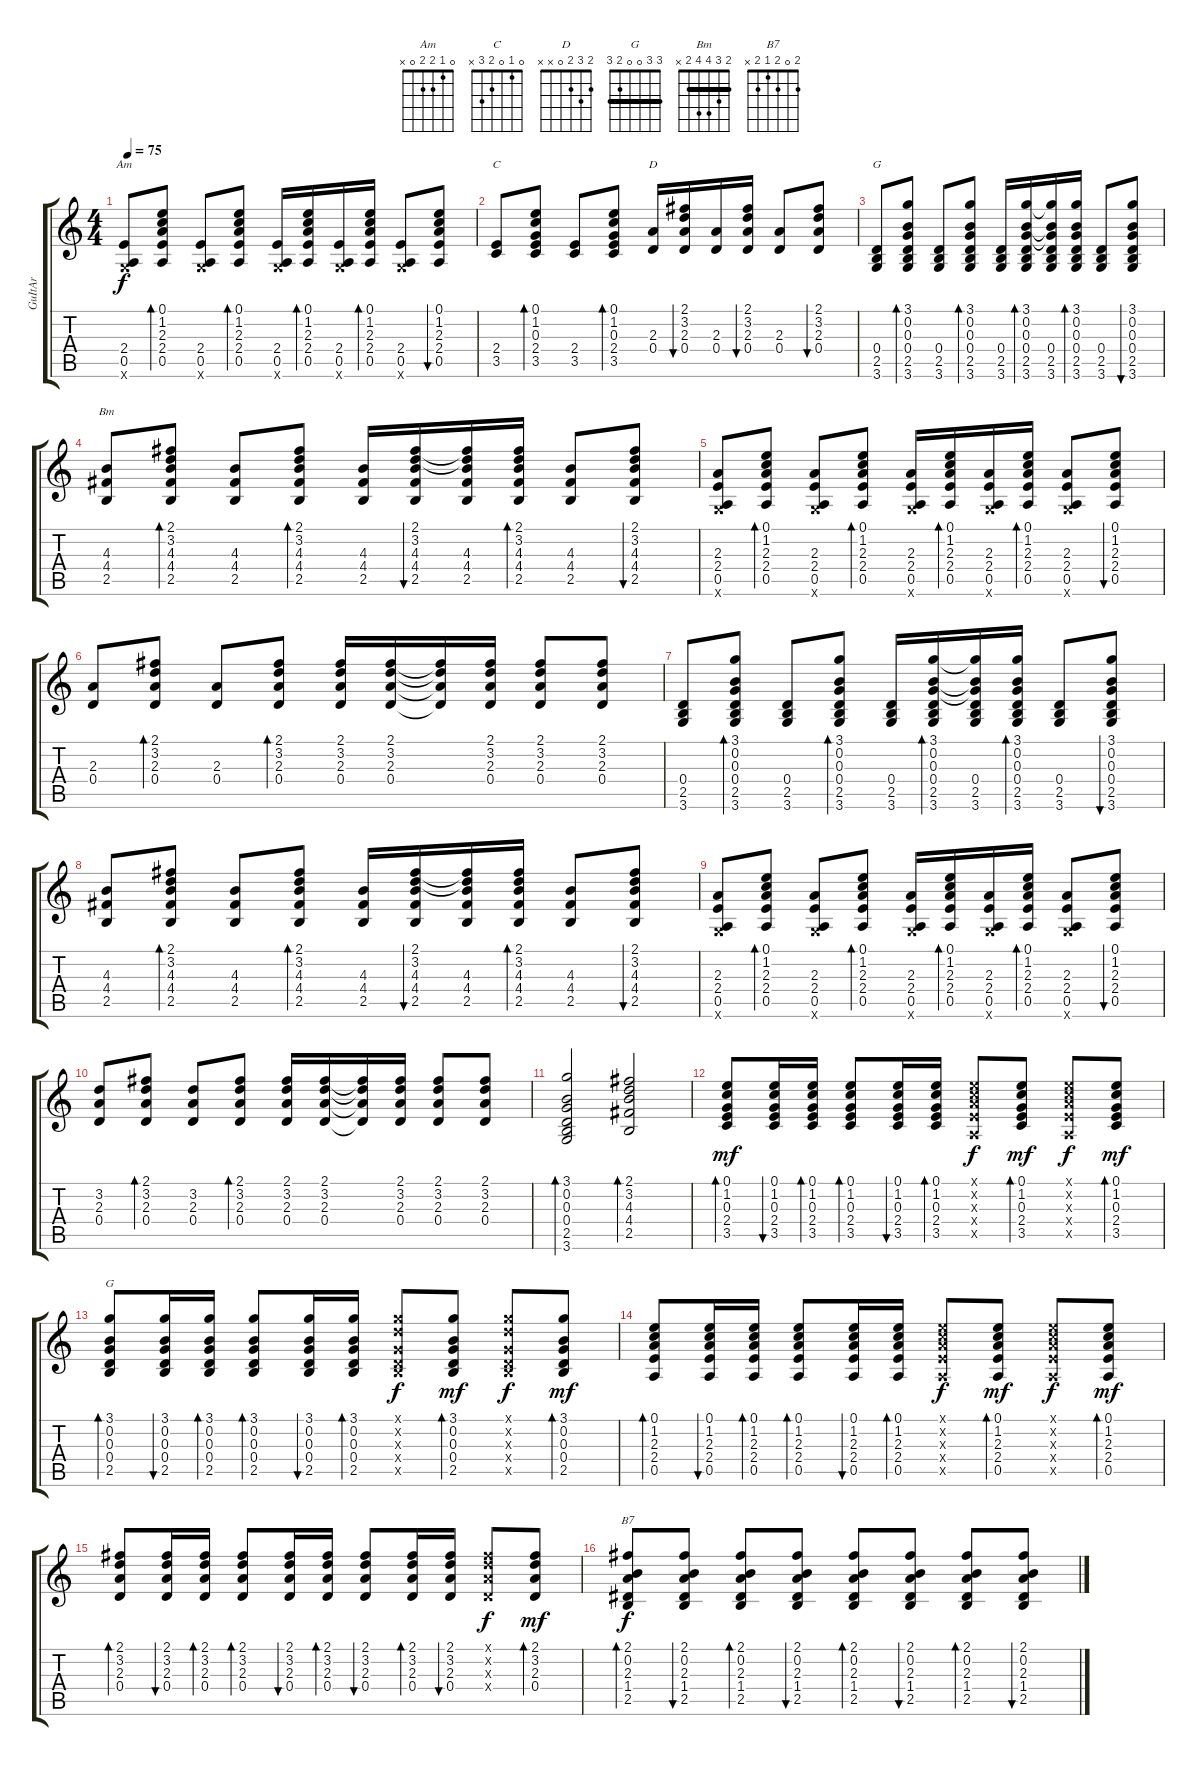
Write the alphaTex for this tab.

\track ("GuItAr" "GuItAr") {instrument acousticguitarsteel}
\staff {score tabs}
\tuning (E4 B3 G3 D3 A2 E2) {hide}
\chord ("Am" 0 1 2 2 0 x)
\chord ("C" 0 1 0 2 3 x)
\chord ("D" 2 3 2 0 x x)
\chord ("G" 3 0 0 0 2 3)
\chord ("Bm" 2 3 4 4 2 x) {barre 2}
\chord ("G" 3 3 0 0 2 3) {barre 3}
\chord ("B7" 2 0 2 1 2 x)
\ts (4 4)
\tempo 75
\clef g2
\ks c
(2.4 0.5 3.6{x}).8{ch "Am" dy f} (0.1 1.2 2.3 2.4 0.5).8{bd 30} (2.4 0.5 3.6{x}).8 (0.1 1.2 2.3 2.4 0.5).8{bd 30} (2.4 0.5 3.6{x}).16 (0.1 1.2 2.3 2.4 0.5).16{bd 30} (2.4 0.5 3.6{x}).16 (0.1 1.2 2.3 2.4 0.5).16{bd 30} (2.4 0.5 3.6{x}).8 (0.1 1.2 2.3 2.4 0.5).8{bu 30} |
(2.4 3.5).8{ch "C"} (0.1 1.2 0.3 2.4 3.5).8{bd 30} (2.4 3.5).8 (0.1 1.2 0.3 2.4 3.5).8{bd 30} (2.3 0.4).16{ch "D"} (2.1 3.2 2.3 0.4).16{bu 30} (2.3 0.4).16 (2.1 3.2 2.3 0.4).16{bu 30} (2.3 0.4).8 (2.1 3.2 2.3 0.4).8{bu 30} |
(0.4 2.5 3.6).8{ch "G"} (3.1 0.2 0.3 0.4 2.5 3.6).8{bd 30} (0.4 2.5 3.6).8 (3.1 0.2 0.3 0.4 2.5 3.6).8{bd 30} (0.4 2.5 3.6).16 (3.1 0.2 0.3 0.4 2.5 3.6).16{bd 30} (3.1{t} 0.2{t} 0.3{t} 0.4 2.5 3.6).16 (3.1 0.2 0.3 0.4 2.5 3.6).16{bd 30} (0.4 2.5 3.6).8 (3.1 0.2 0.3 0.4 2.5 3.6).8{bu 30} |
(4.3 4.4 2.5).8{ch "Bm"} (2.1 3.2 4.3 4.4 2.5).8{bd 30} (4.3 4.4 2.5).8 (2.1 3.2 4.3 4.4 2.5).8{bd 30} (4.3 4.4 2.5).16 (2.1 3.2 4.3 4.4 2.5).16{bu 30} (2.1{t} 3.2{t} 4.3 4.4 2.5).16 (2.1 3.2 4.3 4.4 2.5).16{bd 30} (4.3 4.4 2.5).8 (2.1 3.2 4.3 4.4 2.5).8{bu 30} |
(2.3 2.4 0.5 3.6{x}).8 (0.1 1.2 2.3 2.4 0.5).8{bd 30} (2.3 2.4 0.5 3.6{x}).8 (0.1 1.2 2.3 2.4 0.5).8{bd 30} (2.3 2.4 0.5 3.6{x}).16 (0.1 1.2 2.3 2.4 0.5).16{bd 30} (2.3 2.4 0.5 3.6{x}).16 (0.1 1.2 2.3 2.4 0.5).16{bd 30} (2.3 2.4 0.5 3.6{x}).8 (0.1 1.2 2.3 2.4 0.5).8{bu 30} |
(2.3 0.4).8 (2.1 3.2 2.3 0.4).8{bd 30} (2.3 0.4).8 (2.1 3.2 2.3 0.4).8{bd 30} (2.1 3.2 2.3 0.4).16 (2.1 3.2 2.3 0.4).16 (2.1{t} 3.2{t} 2.3{t} 0.4{t}).16 (2.1 3.2 2.3 0.4).16 (2.1 3.2 2.3 0.4).8 (2.1 3.2 2.3 0.4).8 |
(0.4 2.5 3.6).8 (3.1 0.2 0.3 0.4 2.5 3.6).8{bd 30} (0.4 2.5 3.6).8 (3.1 0.2 0.3 0.4 2.5 3.6).8{bd 30} (0.4 2.5 3.6).16 (3.1 0.2 0.3 0.4 2.5 3.6).16{bd 30} (3.1{t} 0.2{t} 0.3{t} 0.4 2.5 3.6).16 (3.1 0.2 0.3 0.4 2.5 3.6).16{bd 30} (0.4 2.5 3.6).8 (3.1 0.2 0.3 0.4 2.5 3.6).8{bu 30} |
(4.3 4.4 2.5).8 (2.1 3.2 4.3 4.4 2.5).8{bd 30} (4.3 4.4 2.5).8 (2.1 3.2 4.3 4.4 2.5).8{bd 30} (4.3 4.4 2.5).16 (2.1 3.2 4.3 4.4 2.5).16{bu 30} (2.1{t} 3.2{t} 4.3 4.4 2.5).16 (2.1 3.2 4.3 4.4 2.5).16{bd 30} (4.3 4.4 2.5).8 (2.1 3.2 4.3 4.4 2.5).8{bu 30} |
(2.3 2.4 0.5 3.6{x}).8 (0.1 1.2 2.3 2.4 0.5).8{bd 30} (2.3 2.4 0.5 3.6{x}).8 (0.1 1.2 2.3 2.4 0.5).8{bd 30} (2.3 2.4 0.5 3.6{x}).16 (0.1 1.2 2.3 2.4 0.5).16{bd 30} (2.3 2.4 0.5 3.6{x}).16 (0.1 1.2 2.3 2.4 0.5).16{bd 30} (2.3 2.4 0.5 3.6{x}).8 (0.1 1.2 2.3 2.4 0.5).8{bu 30} |
(3.2 2.3 0.4).8 (2.1 3.2 2.3 0.4).8{bd 30} (3.2 2.3 0.4).8 (2.1 3.2 2.3 0.4).8{bd 30} (2.1 3.2 2.3 0.4).16 (2.1 3.2 2.3 0.4).16 (2.1{t} 3.2{t} 2.3{t} 0.4{t}).16 (2.1 3.2 2.3 0.4).16 (2.1 3.2 2.3 0.4).8 (2.1 3.2 2.3 0.4).8 |
(3.1 0.2 0.3 0.4 2.5 3.6).2{bd 240} (2.1 3.2 4.3 4.4 2.5).2{bd 240} |
(0.1 1.2 0.3 2.4 3.5).8{bd 30 dy mf} (0.1 1.2 0.3 2.4 3.5).16{bu 30} (0.1 1.2 0.3 2.4 3.5).16{bd 30} (0.1 1.2 0.3 2.4 3.5).8{bd 30} (0.1 1.2 0.3 2.4 3.5).16{bu 30} (0.1 1.2 0.3 2.4 3.5).16{bd 30} (0.1{x} 1.2{x} 2.3{x} 2.4{x} 0.5{x}).8{dy f} (0.1 1.2 0.3 2.4 3.5).8{bd 30 dy mf} (0.1{x} 1.2{x} 2.3{x} 2.4{x} 0.5{x}).8{dy f} (0.1 1.2 0.3 2.4 3.5).8{bd 30 dy mf} |
(3.1 0.2 0.3 0.4 2.5).8{bd 30 ch "G"} (3.1 0.2 0.3 0.4 2.5).16{bu 30} (3.1 0.2 0.3 0.4 2.5).16{bd 30} (3.1 0.2 0.3 0.4 2.5).8{bd 30} (3.1 0.2 0.3 0.4 2.5).16{bu 30} (3.1 0.2 0.3 0.4 2.5).16{bd 30} (3.1{x} 3.2{x} 0.3{x} 0.4{x} 2.5{x}).8{dy f} (3.1 0.2 0.3 0.4 2.5).8{bd 30 dy mf} (3.1{x} 3.2{x} 0.3{x} 0.4{x} 2.5{x}).8{dy f} (3.1 0.2 0.3 0.4 2.5).8{bd 30 dy mf} |
(0.1 1.2 2.3 2.4 0.5).8{bd 30} (0.1 1.2 2.3 2.4 0.5).16{bu 30} (0.1 1.2 2.3 2.4 0.5).16{bd 30} (0.1 1.2 2.3 2.4 0.5).8{bd 30} (0.1 1.2 2.3 2.4 0.5).16{bu 30} (0.1 1.2 2.3 2.4 0.5).16{bd 30} (0.1{x} 1.2{x} 2.3{x} 2.4{x} 0.5{x}).8{dy f} (0.1 1.2 2.3 2.4 0.5).8{bd 30 dy mf} (0.1{x} 1.2{x} 2.3{x} 2.4{x} 0.5{x}).8{dy f} (0.1 1.2 2.3 2.4 0.5).8{bd 30 dy mf} |
(2.1 3.2 2.3 0.4).8{bd 30} (2.1 3.2 2.3 0.4).16{bu 30} (2.1 3.2 2.3 0.4).16{bd 30} (2.1 3.2 2.3 0.4).8{bd 30} (2.1 3.2 2.3 0.4).16{bu 30} (2.1 3.2 2.3 0.4).16{bd 30} (2.1 3.2 2.3 0.4).8{bu 30} (2.1 3.2 2.3 0.4).16{bd 30} (2.1 3.2 2.3 0.4).16{bu 30} (2.1{x} 3.2{x} 2.3{x} 0.4{x}).8{dy f} (2.1 3.2 2.3 0.4).8{bd 30 dy mf} |
(2.1 0.2 2.3 1.4 2.5).8{bd 30 ch "B7" dy f} (2.1 0.2 2.3 1.4 2.5).8{bu 30} (2.1 0.2 2.3 1.4 2.5).8{bd 30} (2.1 0.2 2.3 1.4 2.5).8{bu 30} (2.1 0.2 2.3 1.4 2.5).8{bd 30} (2.1 0.2 2.3 1.4 2.5).8{bu 30} (2.1 0.2 2.3 1.4 2.5).8{bd 30} (2.1 0.2 2.3 1.4 2.5).8{bu 30}
